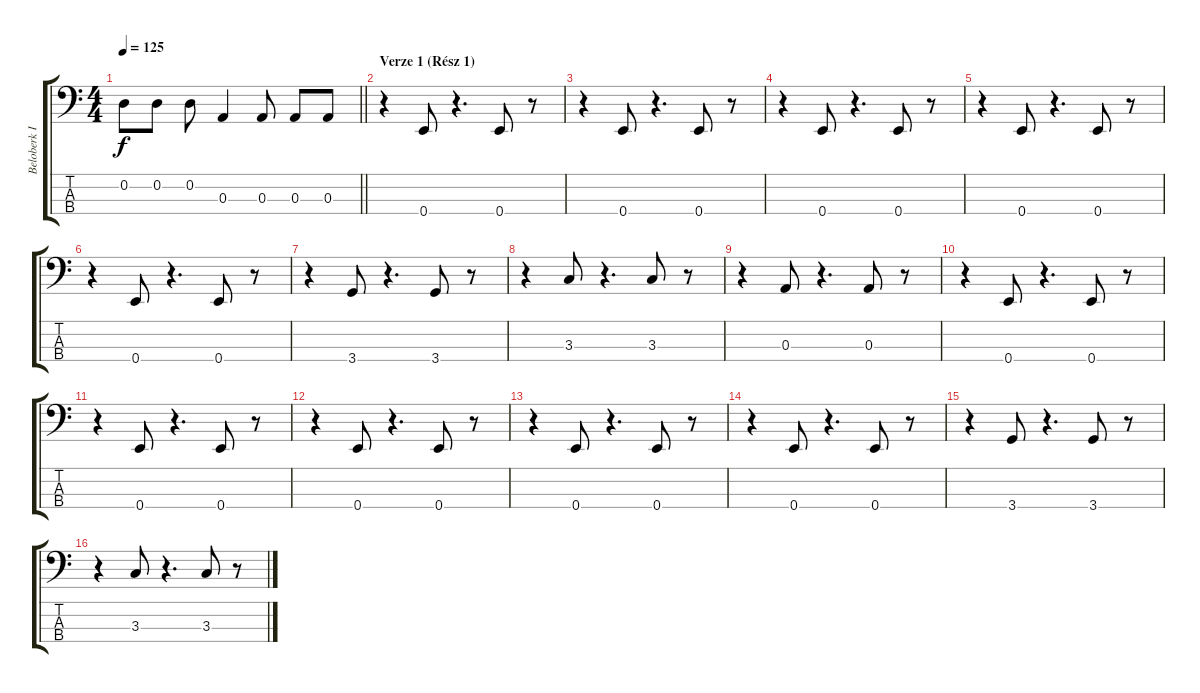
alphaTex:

\track ("Beloberk István - Basszusgitár" "Beloberk I") {instrument electricbasspick}
\staff {score tabs}
\tuning (G2 D2 A1 E1) {hide}
\ts (4 4)
\tempo 125
\clef f4
\barLineRight lightlight
\ks c
0.2.8{dy f} 0.2.8 0.2.8 0.3.4 0.3.8 0.3.8 0.3.8 |
\section ("" "Verze 1 (Rész 1)")
r.4 0.4.8 r.4{d} 0.4.8 r.8 |
r.4 0.4.8 r.4{d} 0.4.8 r.8 |
r.4 0.4.8 r.4{d} 0.4.8 r.8 |
r.4 0.4.8 r.4{d} 0.4.8 r.8 |
r.4 0.4.8 r.4{d} 0.4.8 r.8 |
r.4 3.4.8 r.4{d} 3.4.8 r.8 |
r.4 3.3.8 r.4{d} 3.3.8 r.8 |
r.4 0.3.8 r.4{d} 0.3.8 r.8 |
r.4 0.4.8 r.4{d} 0.4.8 r.8 |
r.4 0.4.8 r.4{d} 0.4.8 r.8 |
r.4 0.4.8 r.4{d} 0.4.8 r.8 |
r.4 0.4.8 r.4{d} 0.4.8 r.8 |
r.4 0.4.8 r.4{d} 0.4.8 r.8 |
r.4 3.4.8 r.4{d} 3.4.8 r.8 |
r.4 3.3.8 r.4{d} 3.3.8 r.8
